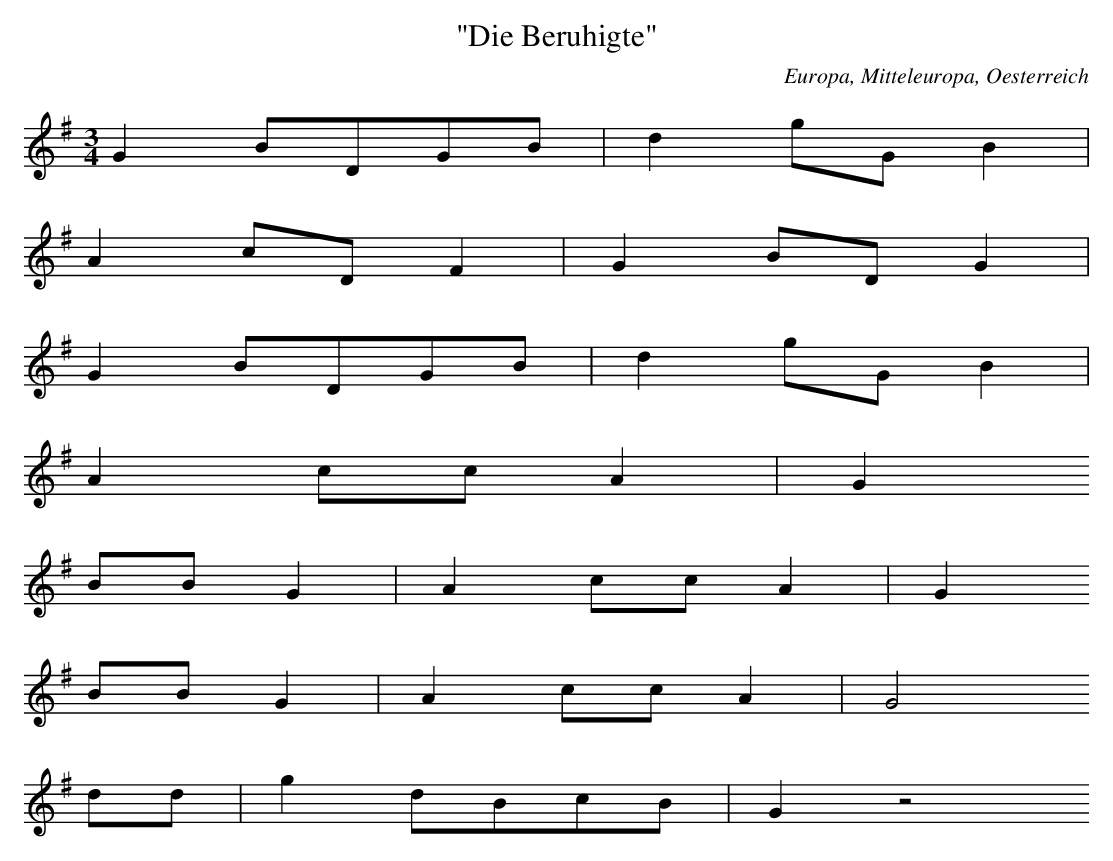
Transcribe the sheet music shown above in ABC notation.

X:1
T: "Die Beruhigte"
O: Europa, Mitteleuropa, Oesterreich
M: 3/4
L: 1/8
K: G
G2BDGB | d2gGB2 |
A2cDF2 | G2BDG2 |
G2BDGB | d2gGB2 |
A2ccA2 | G2
BBG2 | A2ccA2 | G2
BBG2 | A2ccA2 | G4
dd | g2dBcB | G2z4
